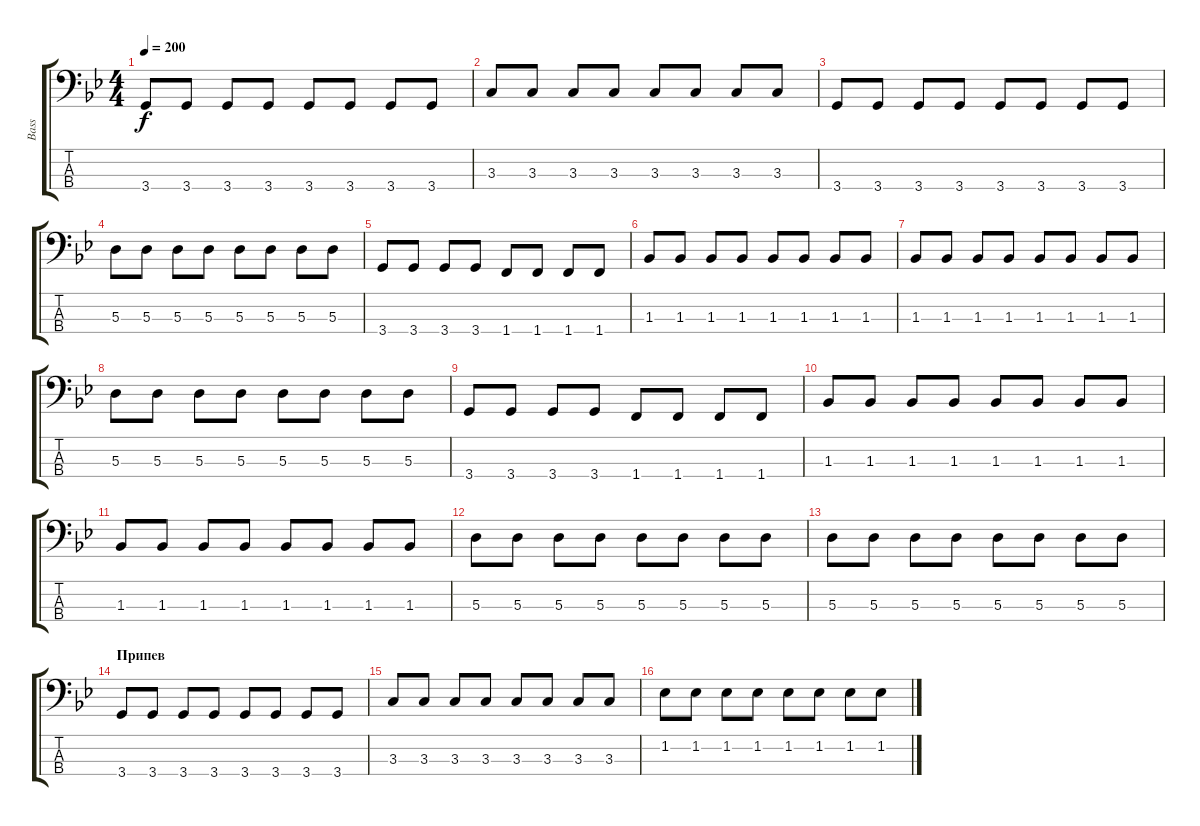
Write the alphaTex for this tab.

\track ("Bass" "Bass") {instrument electricbassfinger}
\staff {score tabs}
\tuning (G2 D2 A1 E1) {hide}
\ts (4 4)
\tempo 200
\clef f4
\ks bb
3.4.8{dy f} 3.4.8 3.4.8 3.4.8 3.4.8 3.4.8 3.4.8 3.4.8 |
3.3.8 3.3.8 3.3.8 3.3.8 3.3.8 3.3.8 3.3.8 3.3.8 |
3.4.8 3.4.8 3.4.8 3.4.8 3.4.8 3.4.8 3.4.8 3.4.8 |
5.3.8 5.3.8 5.3.8 5.3.8 5.3.8 5.3.8 5.3.8 5.3.8 |
3.4.8 3.4.8 3.4.8 3.4.8 1.4.8 1.4.8 1.4.8 1.4.8 |
1.3.8 1.3.8 1.3.8 1.3.8 1.3.8 1.3.8 1.3.8 1.3.8 |
1.3.8 1.3.8 1.3.8 1.3.8 1.3.8 1.3.8 1.3.8 1.3.8 |
5.3.8 5.3.8 5.3.8 5.3.8 5.3.8 5.3.8 5.3.8 5.3.8 |
3.4.8 3.4.8 3.4.8 3.4.8 1.4.8 1.4.8 1.4.8 1.4.8 |
1.3.8 1.3.8 1.3.8 1.3.8 1.3.8 1.3.8 1.3.8 1.3.8 |
1.3.8 1.3.8 1.3.8 1.3.8 1.3.8 1.3.8 1.3.8 1.3.8 |
5.3.8 5.3.8 5.3.8 5.3.8 5.3.8 5.3.8 5.3.8 5.3.8 |
5.3.8 5.3.8 5.3.8 5.3.8 5.3.8 5.3.8 5.3.8 5.3.8 |
\section ("" "Припев")
3.4.8 3.4.8 3.4.8 3.4.8 3.4.8 3.4.8 3.4.8 3.4.8 |
3.3.8 3.3.8 3.3.8 3.3.8 3.3.8 3.3.8 3.3.8 3.3.8 |
1.2.8 1.2.8 1.2.8 1.2.8 1.2.8 1.2.8 1.2.8 1.2.8
